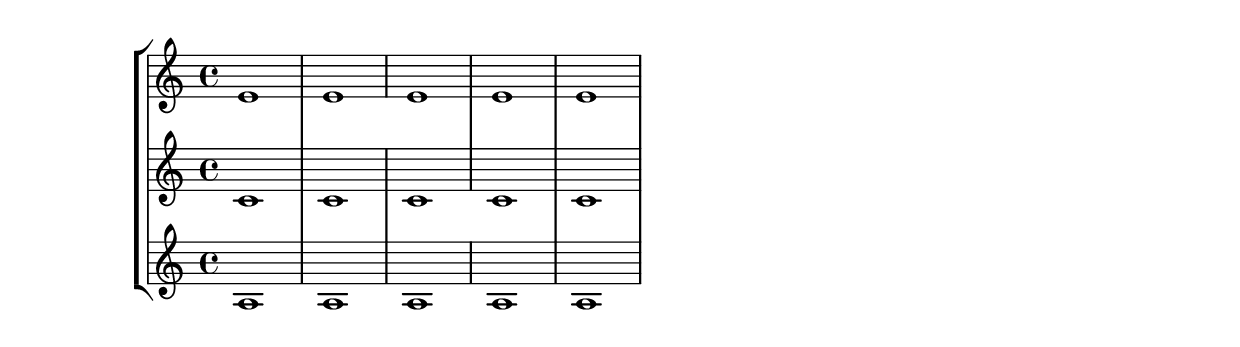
%% Do not edit this file; it is automatically
%% generated from LSR http://lsr.dsi.unimi.it
%% This file is in the public domain.
\version "2.13.31"

\header {
  lsrtags = "rhythms, tweaks-and-overrides"

%% Translation of GIT committish: 0b55335aeca1de539bf1125b717e0c21bb6fa31b
  texidoces = "
De forma predeterminada, las líneas divisorias en los grupos
StaffGroup, PianoStaff o GrandStaff se conectan entre los pentagramas.
Se puede alterar este comportamiento pentagrama a pentagrama.

"
  doctitlees = "Quitar las barras de compás entre los pentagramas de un StaffGroup PianoStaff o GrandStaff"



  texidoc = "
By default, bar lines in StaffGroup, PianoStaff, or GrandStaff groups
are connected between the staves.  This behaviour can be overridden on
a staff-by-staff basis.

"
  doctitle = "Removing connecting bar lines on StaffGroup PianoStaff or GrandStaff"
} % begin verbatim

\relative c' {
  \new StaffGroup <<
    \new Staff {
      e1 | e
      \once \override Staff.BarLine #'allow-span-bar = ##f
      e1 | e | e
    }
    \new Staff {
      c1 | c | c
      \once \override Staff.BarLine #'allow-span-bar = ##f
      c1 | c
    }
    \new Staff {
      a1 | a | a | a | a
    }
  >>
}

